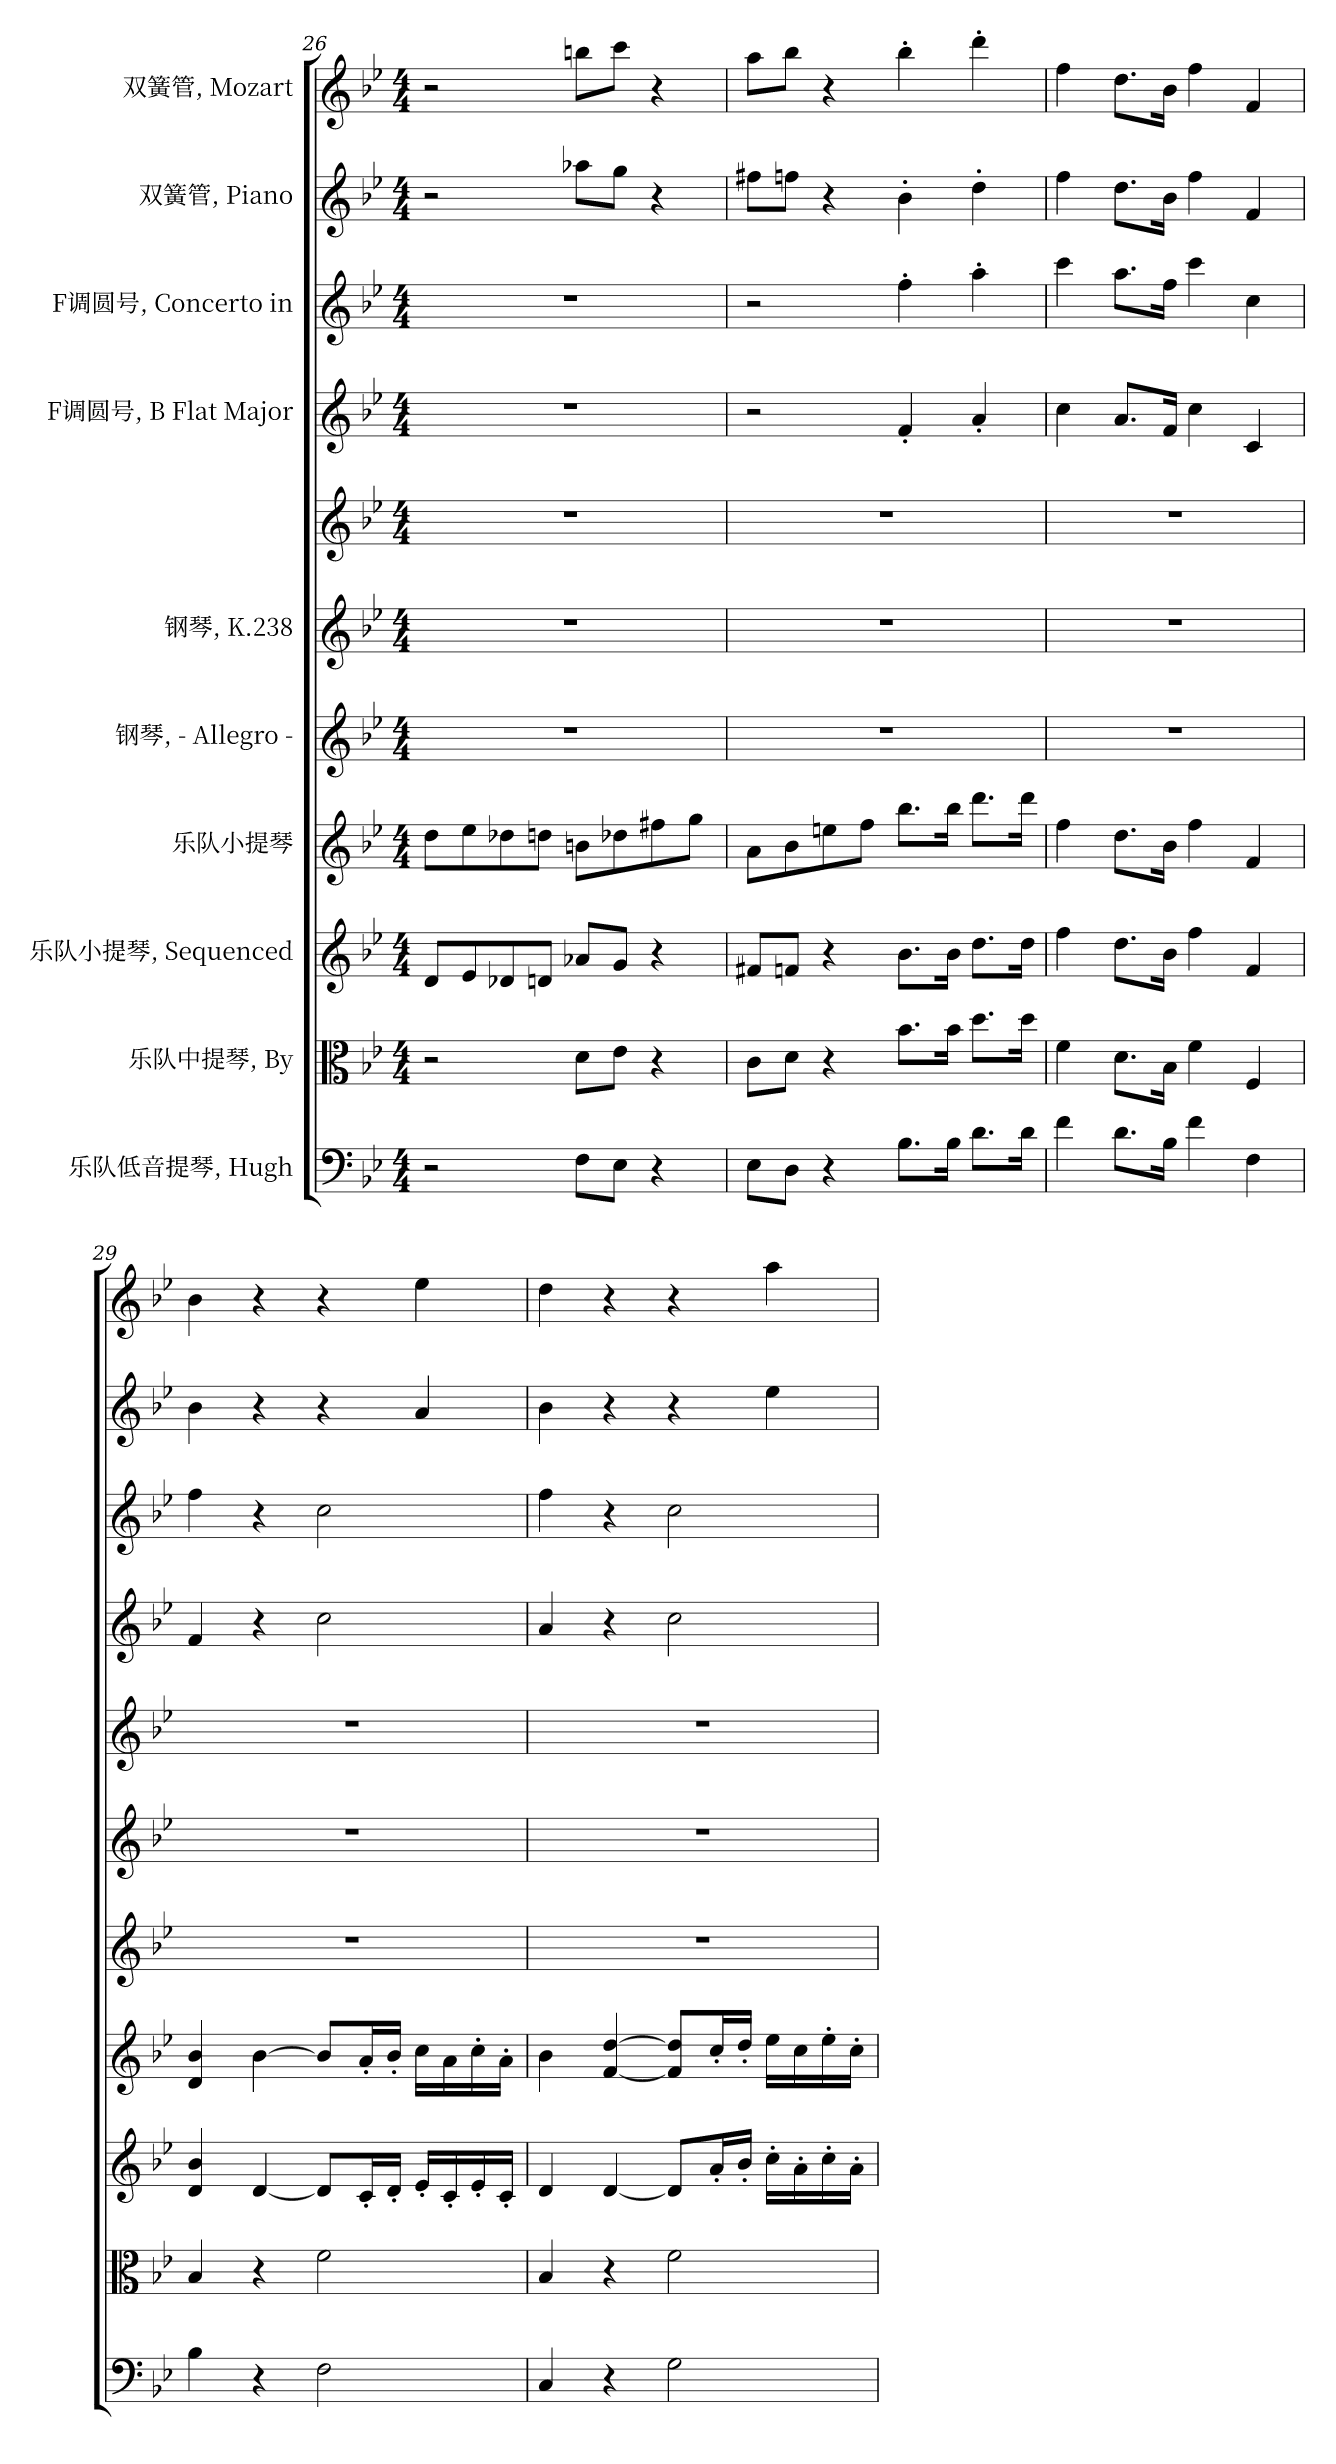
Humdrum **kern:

**kern	**kern	**kern	**kern	**kern	**kern	**kern	**kern	**kern	**kern	**kern
*part10	*part9	*part8	*part7	*part6	*part5	*part5	*part4	*part3	*part2	*part1
*staff11	*staff10	*staff9	*staff8	*staff7	*staff6	*staff5	*staff4	*staff3	*staff2	*staff1
*I"乐队低音提琴, Hugh	*I"乐队中提琴,   By	*I"乐队小提琴, Sequenced	*I"乐队小提琴	*I"钢琴,   -  Allegro -	*I"钢琴, K.238	*	*I"F调圆号, B Flat Major	*I"F调圆号, Concerto in	*I"双簧管, Piano	*I"双簧管, Mozart
*clefF4	*clefC3	*clefG2	*clefG2	*clefG2	*clefG2	*clefG2	*clefG2	*clefG2	*clefG2	*clefG2
*ITrd7c12	*	*	*	*	*	*	*ITrd4c7	*ITrd4c7	*	*
*k[b-e-]	*k[b-e-]	*k[b-e-]	*k[b-e-]	*k[b-e-]	*k[b-e-]	*k[b-e-]	*k[b-e-a-]	*k[b-e-a-]	*k[b-e-]	*k[b-e-]
*M4/4	*M4/4	*M4/4	*M4/4	*M4/4	*M4/4	*M4/4	*M4/4	*M4/4	*M4/4	*M4/4
=26	=26	=26	=26	=26	=26	=26	=26	=26	=26	=26
2r	2r	8d/L	8dd\L	1r	1r	1r	1r	1r	2r	2r
.	.	8e-/	8ee-\	.	.	.	.	.	.	.
.	.	8d-X/	8dd-X\	.	.	.	.	.	.	.
.	.	8dn/J	8ddn\J	.	.	.	.	.	.	.
8FF\L	8d\L	8a-X/L	8bn\L	.	.	.	.	.	8aa-X\L	8bbn\L
8EE-\J	8e-\J	8g/J	8dd-X\	.	.	.	.	.	8gg\J	8ccc\J
4r	4r	4r	8ff#X\	.	.	.	.	.	4r	4r
.	.	.	8gg\J	.	.	.	.	.	.	.
=27	=27	=27	=27	=27	=27	=27	=27	=27	=27	=27
8EE-\L	8c\L	8f#X/L	8a\L	1r	1r	1r	2r	2r	8ff#X\L	8aa\L
8DD\J	8d\J	8fn/J	8b-\	.	.	.	.	.	8ffn\J	8bb-\J
4r	4r	4r	8een\	.	.	.	.	.	4r	4r
.	.	.	8ff\J	.	.	.	.	.	.	.
8.BB-\L	8.b-\L	8.b-\L	8.bb-\L	.	.	.	4B-'/	4b-'\	4b-'\	4bb-'\
16BB-\Jk	16b-\Jk	16b-\Jk	16bb-\Jk	.	.	.	.	.	.	.
8.D\L	8.dd\L	8.dd\L	8.ddd\L	.	.	.	4d'/	4dd'\	4dd'\	4ddd'\
16D\Jk	16dd\Jk	16dd\Jk	16ddd\Jk	.	.	.	.	.	.	.
=28	=28	=28	=28	=28	=28	=28	=28	=28	=28	=28
4F\	4f\	4ff\	4ff\	1r	1r	1r	4f\	4ff\	4ff\	4ff\
8.D\L	8.d\L	8.dd\L	8.dd\L	.	.	.	8.d/L	8.dd\L	8.dd\L	8.dd\L
16BB-\Jk	16B-\Jk	16b-\Jk	16b-\Jk	.	.	.	16B-/Jk	16b-\Jk	16b-\Jk	16b-\Jk
4F\	4f\	4ff\	4ff\	.	.	.	4f\	4ff\	4ff\	4ff\
4FF\	4F/	4f/	4f/	.	.	.	4F/	4f\	4f/	4f/
!!LO:PB:g=z
=29	=29	=29	=29	=29	=29	=29	=29	=29	=29	=29
4BB-\	4B-/	4d/ 4b-/	4d/ 4b-/	1r	1r	1r	4B-/	4b-\	4b-\	4b-\
4r	4r	[4d/	[4b-\	.	.	.	4r	4r	4r	4r
2FF\	2f\	8d/L]	8b-/L]	.	.	.	2f\	2f\	4r	4r
.	.	16c'/L	16a'/L	.	.	.	.	.	.	.
.	.	16d'/JJ	16b-'/JJ	.	.	.	.	.	.	.
.	.	16e-'/LL	16cc\LL	.	.	.	.	.	4a/	4ee-\
.	.	16c'/	16a\	.	.	.	.	.	.	.
.	.	16e-'/	16cc'\	.	.	.	.	.	.	.
.	.	16c'/JJ	16a'\JJ	.	.	.	.	.	.	.
=30	=30	=30	=30	=30	=30	=30	=30	=30	=30	=30
4CC/	4B-/	4d/	4b-\	1r	1r	1r	4d/	4b-\	4b-\	4dd\
4r	4r	[4d/	[4f/ [4dd/	.	.	.	4r	4r	4r	4r
2GG\	2f\	8d/L]	8f/] 8dd/]L	.	.	.	2f\	2f\	4r	4r
.	.	16a'/L	16cc'/L	.	.	.	.	.	.	.
.	.	16b-'/JJ	16dd'/JJ	.	.	.	.	.	.	.
.	.	16cc'\LL	16ee-\LL	.	.	.	.	.	4ee-\	4aa\
.	.	16a'\	16cc\	.	.	.	.	.	.	.
.	.	16cc'\	16ee-'\	.	.	.	.	.	.	.
.	.	16a'\JJ	16cc'\JJ	.	.	.	.	.	.	.
=	=	=	=	=	=	=	=	=	=	=
*-	*-	*-	*-	*-	*-	*-	*-	*-	*-	*-
